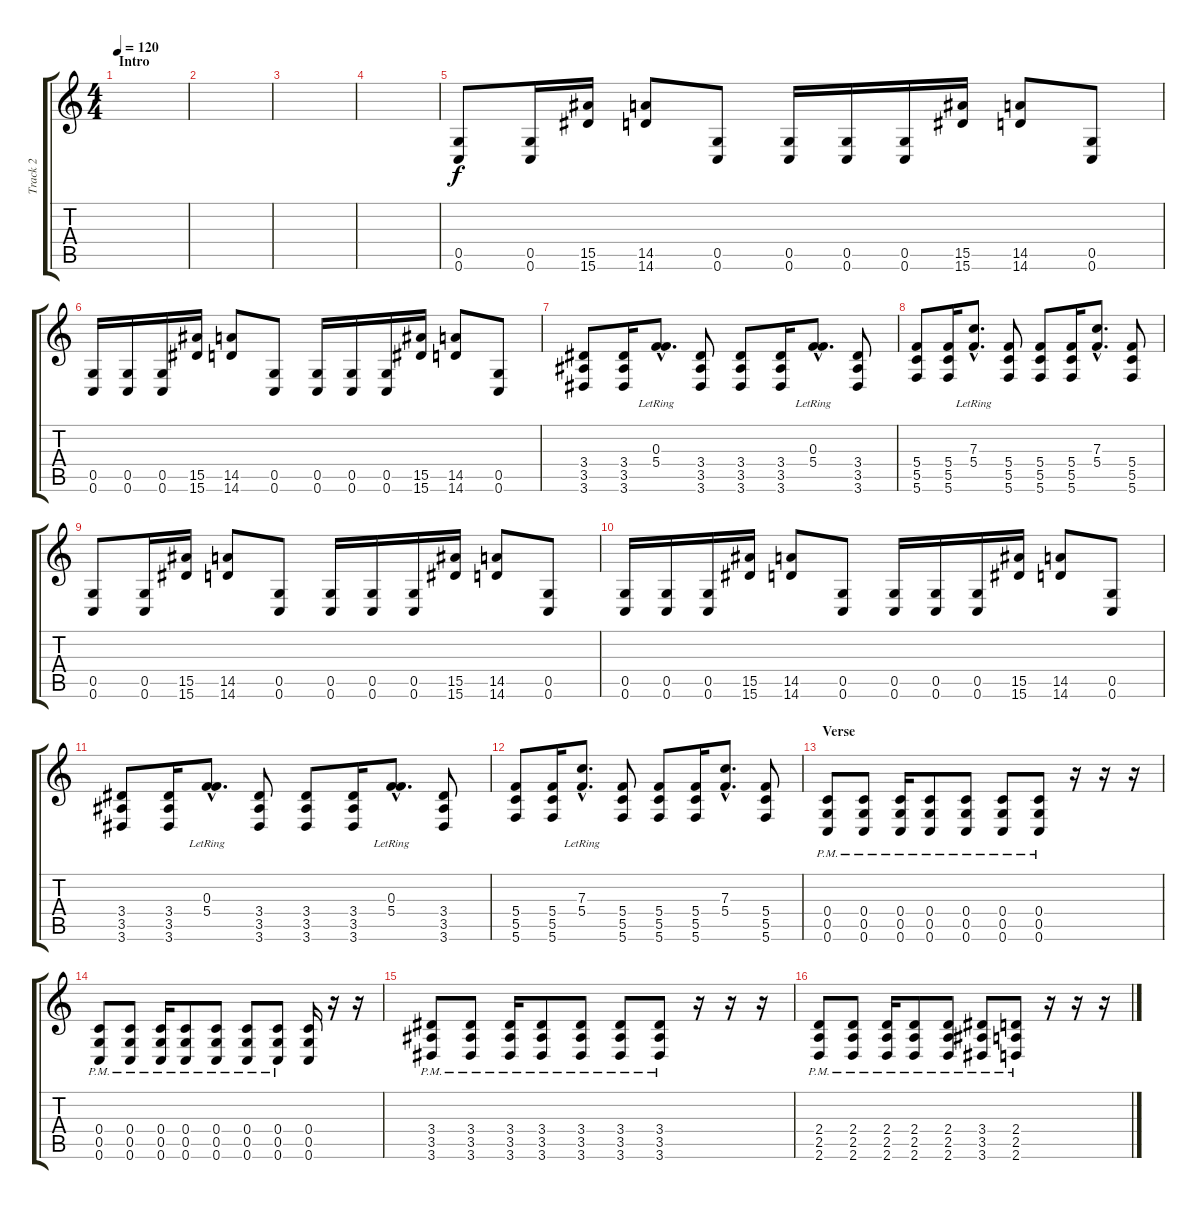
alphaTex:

\track ("Track 2" "Track 2") {instrument overdrivenguitar}
\staff {score tabs}
\tuning (D4 A3 F3 C3 G2 C2) {hide}
\ts (4 4)
\section ("" "Intro")
\tempo 120
\clef g2
\ks c
|
|
|
|
(0.5 0.6).8 (0.5 0.6).16 (15.5 15.6).16 (14.5 14.6).8 (0.5 0.6).8 (0.5 0.6).16 (0.5 0.6).16 (0.5 0.6).16 (15.5 15.6).16 (14.5 14.6).8 (0.5 0.6).8 |
(0.5 0.6).16 (0.5 0.6).16 (0.5 0.6).16 (15.5 15.6).16 (14.5 14.6).8 (0.5 0.6).8 (0.5 0.6).16 (0.5 0.6).16 (0.5 0.6).16 (15.5 15.6).16 (14.5 14.6).8 (0.5 0.6).8 |
(3.4 3.5 3.6).8 (3.4 3.5 3.6).16 (0.3{hac lr} 5.4{hac lr}).8{d} (3.4 3.5 3.6).8 (3.4 3.5 3.6).8 (3.4 3.5 3.6).16 (0.3{hac lr} 5.4{hac lr}).8{d} (3.4 3.5 3.6).8 |
(5.4 5.5 5.6).8 (5.4 5.5 5.6).16 (7.3{hac lr} 5.4{hac lr}).8{d} (5.4 5.5 5.6).8 (5.4 5.5 5.6).8 (5.4 5.5 5.6).16 (7.3{hac} 5.4{hac}).8{d} (5.4 5.5 5.6).8 |
(0.5 0.6).8 (0.5 0.6).16 (15.5 15.6).16 (14.5 14.6).8 (0.5 0.6).8 (0.5 0.6).16 (0.5 0.6).16 (0.5 0.6).16 (15.5 15.6).16 (14.5 14.6).8 (0.5 0.6).8 |
(0.5 0.6).16 (0.5 0.6).16 (0.5 0.6).16 (15.5 15.6).16 (14.5 14.6).8 (0.5 0.6).8 (0.5 0.6).16 (0.5 0.6).16 (0.5 0.6).16 (15.5 15.6).16 (14.5 14.6).8 (0.5 0.6).8 |
(3.4 3.5 3.6).8 (3.4 3.5 3.6).16 (0.3{hac lr} 5.4{hac lr}).8{d} (3.4 3.5 3.6).8 (3.4 3.5 3.6).8 (3.4 3.5 3.6).16 (0.3{hac lr} 5.4{hac lr}).8{d} (3.4 3.5 3.6).8 |
(5.4 5.5 5.6).8 (5.4 5.5 5.6).16 (7.3{hac lr} 5.4{hac lr}).8{d} (5.4 5.5 5.6).8 (5.4 5.5 5.6).8 (5.4 5.5 5.6).16 (7.3{hac} 5.4{hac}).8{d} (5.4 5.5 5.6).8 |
\section ("" "Verse")
(0.4{pm} 0.5{pm} 0.6{pm}).8 (0.4{pm} 0.5{pm} 0.6{pm}).8 (0.4{pm} 0.5{pm} 0.6{pm}).16 (0.4{pm} 0.5{pm} 0.6{pm}).8 (0.4{pm} 0.5{pm} 0.6{pm}).8 (0.4{pm} 0.5{pm} 0.6{pm}).8 (0.4{pm} 0.5{pm} 0.6{pm}).8 r.16 r.16 r.16 |
(0.4{pm} 0.5{pm} 0.6{pm}).8 (0.4{pm} 0.5{pm} 0.6{pm}).8 (0.4{pm} 0.5{pm} 0.6{pm}).16 (0.4{pm} 0.5{pm} 0.6{pm}).8 (0.4{pm} 0.5{pm} 0.6{pm}).8 (0.4{pm} 0.5{pm} 0.6{pm}).8 (0.4{pm} 0.5{pm} 0.6{pm}).8 (0.4 0.5 0.6).16 r.16 r.16 |
(3.4{pm} 3.5{pm} 3.6{pm}).8 (3.4{pm} 3.5{pm} 3.6{pm}).8 (3.4{pm} 3.5{pm} 3.6{pm}).16 (3.4{pm} 3.5{pm} 3.6{pm}).8 (3.4{pm} 3.5{pm} 3.6{pm}).8 (3.4{pm} 3.5{pm} 3.6{pm}).8 (3.4{pm} 3.5{pm} 3.6{pm}).8 r.16 r.16 r.16 |
(2.4{pm} 2.5{pm} 2.6{pm}).8 (2.4{pm} 2.5{pm} 2.6{pm}).8 (2.4{pm} 2.5{pm} 2.6{pm}).16 (2.4{pm} 2.5{pm} 2.6{pm}).8 (2.4{pm} 2.5{pm} 2.6{pm}).8 (3.4{pm} 3.5{pm} 3.6{pm}).8 (2.4{pm} 2.5{pm} 2.6{pm}).8 r.16 r.16 r.16
